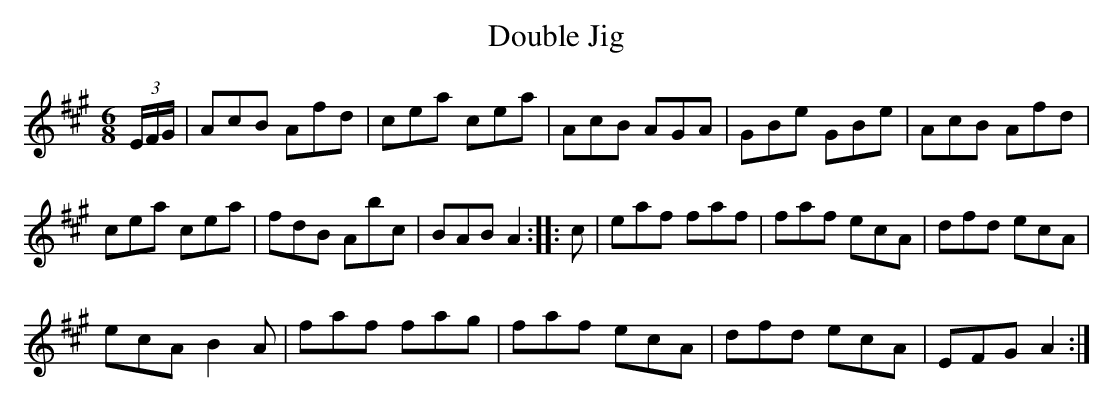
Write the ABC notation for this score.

X:1
T:Double Jig
M:6/8
L:1/8
K:A
(3E/F/G/|AcB Afd|cea cea|AcB AGA|GBe GBe|AcB Afd|
cea cea|fdB Abc|BAB A2::c|eaf faf|faf ecA|dfd ecA|
ecA B2 A|faf fag|faf ecA|dfd ecA|EFG A2:|
